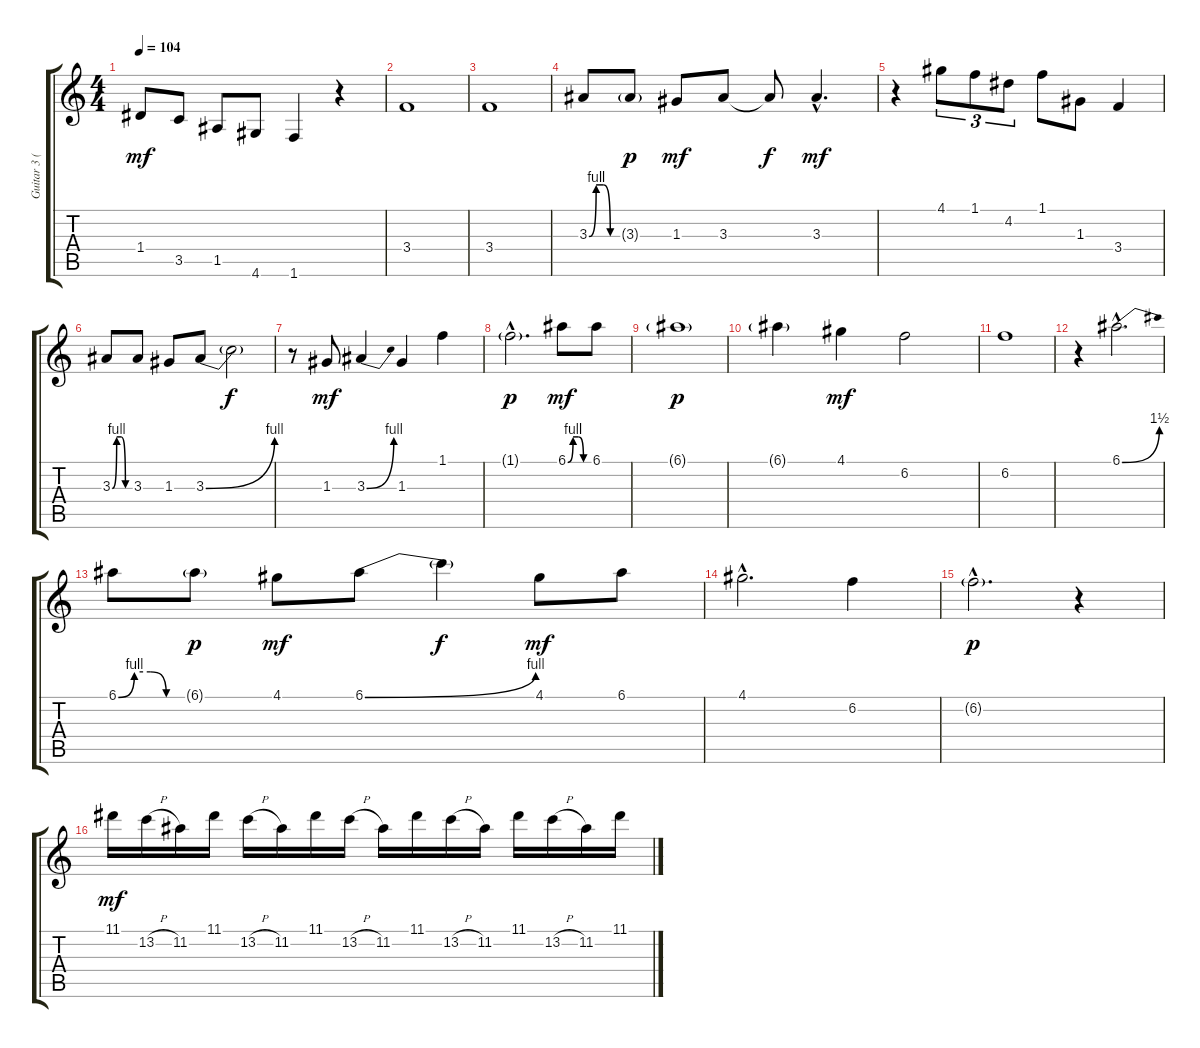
\track ("Guitar 3 (Solo)" "Guitar 3 (") {instrument acousticguitarsteel}
\staff {score tabs}
\tuning (E4 B3 G3 D3 A2 E2) {hide}
\ts (4 4)
\tempo 104
\clef g2
\ks c
1.4.8{dy mf} 3.5.8 1.5.8 4.6.8 1.6.4 r.4 |
3.4.1{volume 10} |
3.4.1 |
3.3{be (custom 0 0 15 4 30 4 45 0 60 0)}.8{volume 9} 3.3{g}.8{dy p} 1.3.8{dy mf} 3.3.8 3.3{t}.8{dy f} 3.3{hac}.4{d dy mf} |
r.4 4.1.8{tu (3 2)} 1.1.8{tu (3 2)} 4.2.8{tu (3 2)} 1.1.8 1.3.8 3.4.4 |
3.3{be (custom 0 0 15 4 30 4 45 0 60 0)}.8{volume 8} 3.3.8 1.3.8 3.3{be (bend 0 0 60 4)}.8 3.3{t}.2{dy f} |
r.8 1.3.8{dy mf} 3.3{be (bend 0 0 60 4)}.4 1.3.4 1.1.4 |
1.1{g hac}.2{d dy p volume 7} 6.1{be (custom 0 0 15 4 30 4 45 0 60 0)}.8{dy mf} 6.1.8 |
6.1{g}.1{dy p} |
6.1{g}.4{volume 6} 4.1.4{dy mf} 6.2.2 |
6.2.1 |
r.4{volume 5} 6.1{be (bend 0 0 60 6) hac}.2{d} |
6.1{be (custom 0 0 15 4 30 4 45 0 60 0)}.8 6.1{g}.8{dy p} 4.1.8{dy mf} 6.1{be (bend 0 0 60 4)}.8 6.1{t}.4{dy f} 4.1.8{dy mf} 6.1.8 |
4.1{hac}.2{d volume 4} 6.2.4 |
6.2{g hac}.2{d dy p} r.4 |
11.1.16{dy mf} 13.2{h}.16{volume 3} 11.2.16 11.1.16 13.2{h}.16 11.2.16 11.1.16 13.2{h}.16 11.2.16 11.1.16 13.2{h}.16 11.2.16 11.1.16 13.2{h}.16 11.2.16 11.1.16
